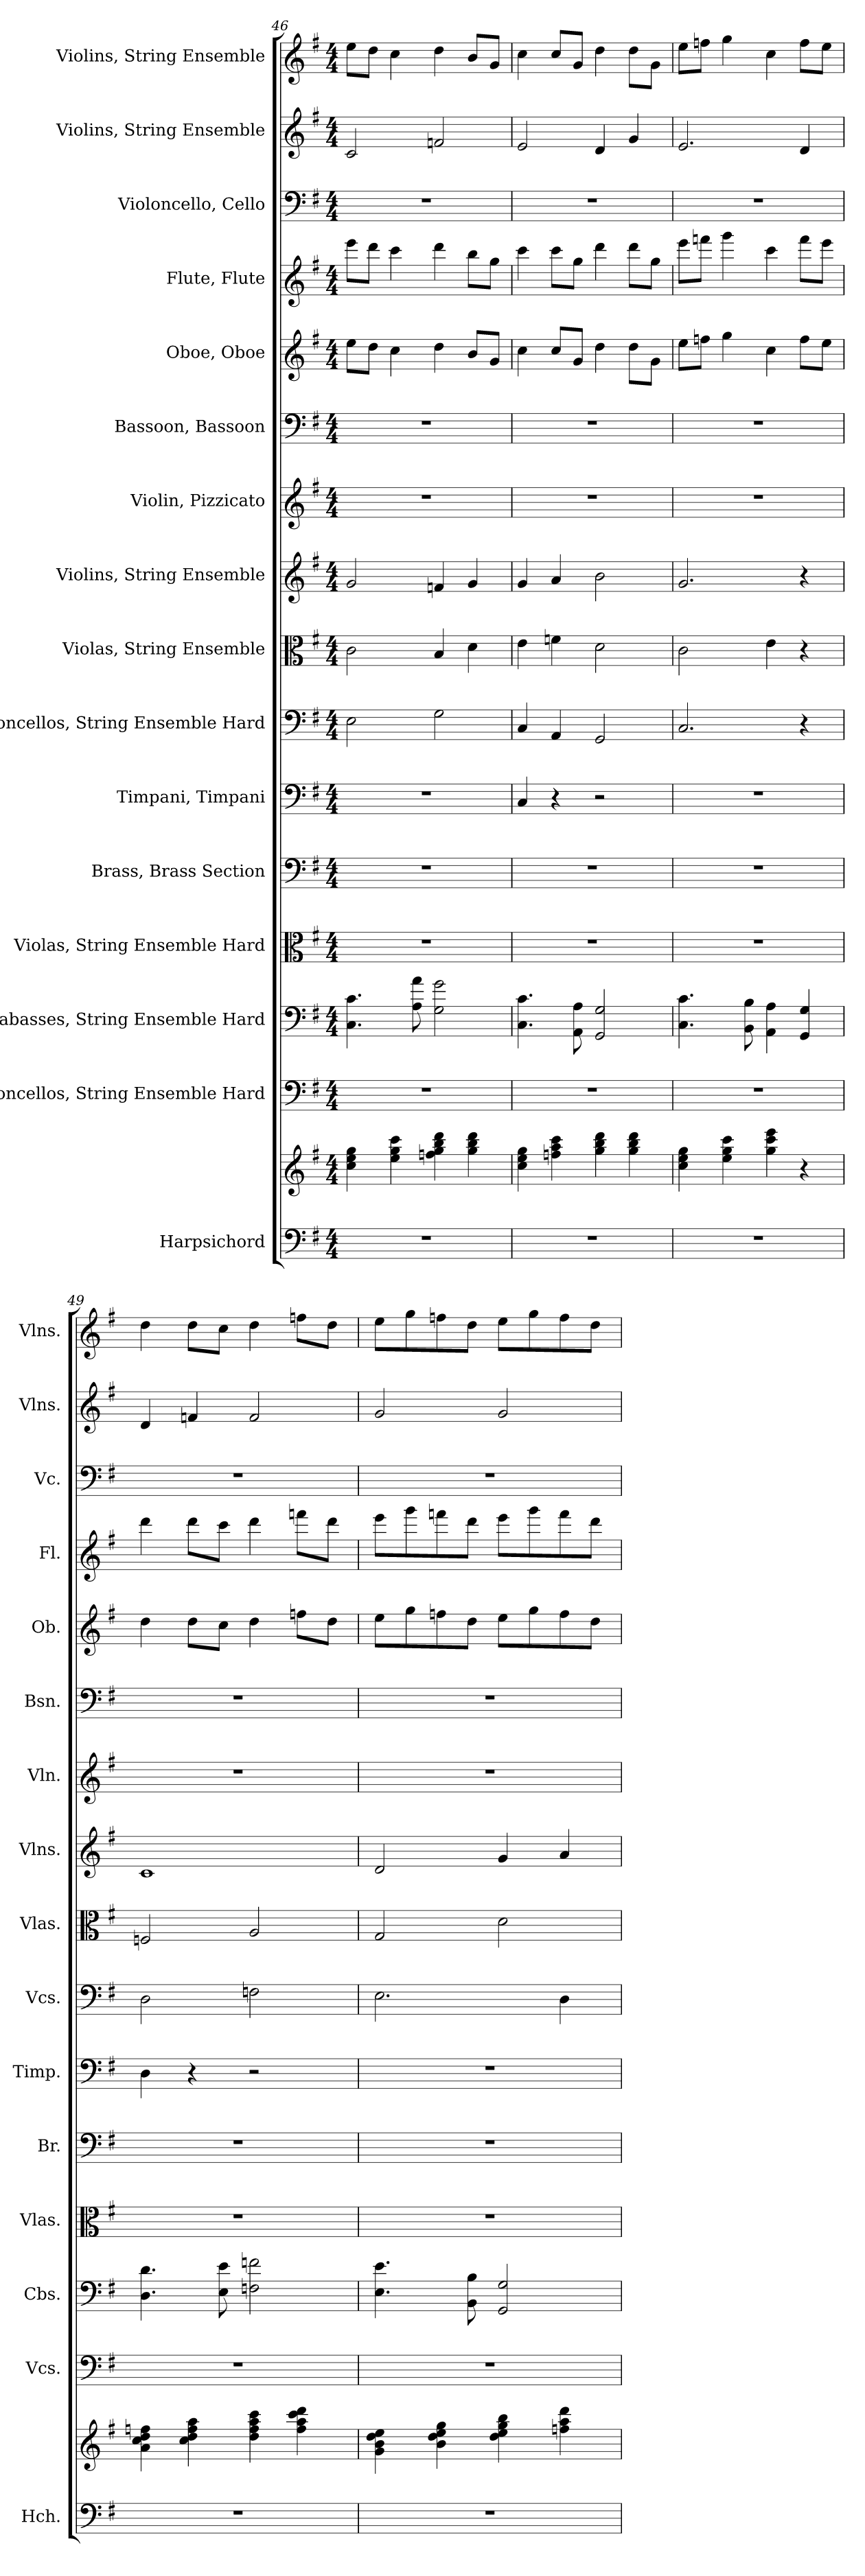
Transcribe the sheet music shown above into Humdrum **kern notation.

**kern	**kern	**kern	**kern	**kern	**kern	**kern	**kern	**kern	**kern	**kern	**kern	**kern	**kern	**kern	**kern	**kern
*part16	*part16	*part15	*part14	*part13	*part12	*part11	*part10	*part9	*part8	*part7	*part6	*part5	*part4	*part3	*part2	*part1
*staff17	*staff16	*staff15	*staff14	*staff13	*staff12	*staff11	*staff10	*staff9	*staff8	*staff7	*staff6	*staff5	*staff4	*staff3	*staff2	*staff1
*I"Harpsichord	*	*I"Violoncellos, String Ensemble Hard	*I"Contrabasses, String Ensemble Hard	*I"Violas, String Ensemble Hard	*I"Brass, Brass Section	*I"Timpani, Timpani	*I"Violoncellos, String Ensemble Hard	*I"Violas, String Ensemble	*I"Violins, String Ensemble	*I"Violin, Pizzicato	*I"Bassoon, Bassoon	*I"Oboe, Oboe	*I"Flute, Flute	*I"Violoncello, Cello	*I"Violins, String Ensemble	*I"Violins, String Ensemble
*I'Hch.	*	*I'Vcs.	*I'Cbs.	*I'Vlas.	*I'Br.	*I'Timp.	*I'Vcs.	*I'Vlas.	*I'Vlns.	*I'Vln.	*I'Bsn.	*I'Ob.	*I'Fl.	*I'Vc.	*I'Vlns.	*I'Vlns.
!!LO:PB:g=z
*clefF4	*clefG2	*clefF4	*clefF4	*clefC3	*clefF4	*clefF4	*clefF4	*clefC3	*clefG2	*clefG2	*clefF4	*clefG2	*clefG2	*clefF4	*clefG2	*clefG2
*	*	*	*ITrd7c12	*	*	*	*	*	*	*	*	*	*	*	*	*
*k[f#]	*k[f#]	*k[f#]	*k[f#]	*k[f#]	*k[f#]	*k[f#]	*k[f#]	*k[f#]	*k[f#]	*k[f#]	*k[f#]	*k[f#]	*k[f#]	*k[f#]	*k[f#]	*k[f#]
*M4/4	*M4/4	*M4/4	*M4/4	*M4/4	*M4/4	*M4/4	*M4/4	*M4/4	*M4/4	*M4/4	*M4/4	*M4/4	*M4/4	*M4/4	*M4/4	*M4/4
=46	=46	=46	=46	=46	=46	=46	=46	=46	=46	=46	=46	=46	=46	=46	=46	=46
1r	4cc\ 4ee\ 4gg\	1r	4.CC\ 4.C\	1r	1r	1r	2E\	2c\	2g/	1r	1r	8ee\L	8eee\L	1r	2c/	8ee\L
.	.	.	.	.	.	.	.	.	.	.	.	8dd\J	8ddd\J	.	.	8dd\J
.	4ee\ 4gg\ 4ccc\	.	.	.	.	.	.	.	.	.	.	4cc\	4ccc\	.	.	4cc\
.	.	.	8AA\ 8A\	.	.	.	.	.	.	.	.	.	.	.	.	.
.	4ffn\ 4gg\ 4bb\ 4ddd\	.	2GG\ 2G\	.	.	.	2G\	4B/	4fn/	.	.	4dd\	4ddd\	.	2fn/	4dd\
.	4gg\ 4bb\ 4ddd\	.	.	.	.	.	.	4d\	4g/	.	.	8b/L	8bb\L	.	.	8b/L
.	.	.	.	.	.	.	.	.	.	.	.	8g/J	8gg\J	.	.	8g/J
=47	=47	=47	=47	=47	=47	=47	=47	=47	=47	=47	=47	=47	=47	=47	=47	=47
1r	4cc\ 4ee\ 4gg\	1r	4.CC\ 4.C\	1r	1r	4C/	4C/	4e\	4g/	1r	1r	4cc\	4ccc\	1r	2e/	4cc\
.	4ffn\ 4aa\ 4ccc\	.	.	.	.	4r	4AA/	4fn\	4a/	.	.	8cc/L	8ccc\L	.	.	8cc/L
.	.	.	8AAA\ 8AA\	.	.	.	.	.	.	.	.	8g/J	8gg\J	.	.	8g/J
.	4gg\ 4bb\ 4ddd\	.	2GGG/ 2GG/	.	.	2r	2GG/	2d\	2b\	.	.	4dd\	4ddd\	.	4d/	4dd\
.	4gg\ 4bb\ 4ddd\	.	.	.	.	.	.	.	.	.	.	8dd\L	8ddd\L	.	4g/	8dd\L
.	.	.	.	.	.	.	.	.	.	.	.	8g\J	8gg\J	.	.	8g\J
=48	=48	=48	=48	=48	=48	=48	=48	=48	=48	=48	=48	=48	=48	=48	=48	=48
1r	4cc\ 4ee\ 4gg\	1r	4.CC\ 4.C\	1r	1r	1r	2.C/	2c\	2.g/	1r	1r	8ee\L	8eee\L	1r	2.e/	8ee\L
.	.	.	.	.	.	.	.	.	.	.	.	8ffn\J	8fffn\J	.	.	8ffn\J
.	4ee\ 4gg\ 4ccc\	.	.	.	.	.	.	.	.	.	.	4gg\	4ggg\	.	.	4gg\
.	.	.	8BBB\ 8BB\	.	.	.	.	.	.	.	.	.	.	.	.	.
.	4gg\ 4ccc\ 4eee\	.	4AAA\ 4AA\	.	.	.	.	4e\	.	.	.	4cc\	4ccc\	.	.	4cc\
.	4r	.	4GGG/ 4GG/	.	.	.	4r	4r	4r	.	.	8ff\L	8fff\L	.	4d/	8ff\L
.	.	.	.	.	.	.	.	.	.	.	.	8ee\J	8eee\J	.	.	8ee\J
=49	=49	=49	=49	=49	=49	=49	=49	=49	=49	=49	=49	=49	=49	=49	=49	=49
1r	4a\ 4cc\ 4dd\ 4ffn\	1r	4.DD\ 4.D\	1r	1r	4D\	2D\	2Fn/	1c	1r	1r	4dd\	4ddd\	1r	4d/	4dd\
.	4cc\ 4dd\ 4ff\ 4aa\	.	.	.	.	4r	.	.	.	.	.	8dd\L	8ddd\L	.	4fn/	8dd\L
.	.	.	8EE\ 8E\	.	.	.	.	.	.	.	.	8cc\J	8ccc\J	.	.	8cc\J
.	4dd\ 4ff\ 4aa\ 4ccc\	.	2FFn\ 2Fn\	.	.	2r	2Fn\	2A/	.	.	.	4dd\	4ddd\	.	2f/	4dd\
.	4ff\ 4aa\ 4ccc\ 4ddd\	.	.	.	.	.	.	.	.	.	.	8ffn\L	8fffn\L	.	.	8ffn\L
.	.	.	.	.	.	.	.	.	.	.	.	8dd\J	8ddd\J	.	.	8dd\J
!!LO:PB:g=z
=50	=50	=50	=50	=50	=50	=50	=50	=50	=50	=50	=50	=50	=50	=50	=50	=50
1r	4g\ 4b\ 4dd\ 4ee\	1r	4.EE\ 4.E\	1r	1r	1r	2.E\	2G/	2d/	1r	1r	8ee\L	8eee\L	1r	2g/	8ee\L
.	.	.	.	.	.	.	.	.	.	.	.	8gg\	8ggg\	.	.	8gg\
.	4b\ 4dd\ 4ee\ 4gg\	.	.	.	.	.	.	.	.	.	.	8ffn\	8fffn\	.	.	8ffn\
.	.	.	8BBB\ 8BB\	.	.	.	.	.	.	.	.	8dd\J	8ddd\J	.	.	8dd\J
.	4dd\ 4ee\ 4gg\ 4bb\	.	2GGG/ 2GG/	.	.	.	.	2d\	4g/	.	.	8ee\L	8eee\L	.	2g/	8ee\L
.	.	.	.	.	.	.	.	.	.	.	.	8gg\	8ggg\	.	.	8gg\
.	4ffn\ 4aa\ 4ddd\	.	.	.	.	.	4D\	.	4a/	.	.	8ff\	8fff\	.	.	8ff\
.	.	.	.	.	.	.	.	.	.	.	.	8dd\J	8ddd\J	.	.	8dd\J
=	=	=	=	=	=	=	=	=	=	=	=	=	=	=	=	=
*-	*-	*-	*-	*-	*-	*-	*-	*-	*-	*-	*-	*-	*-	*-	*-	*-
